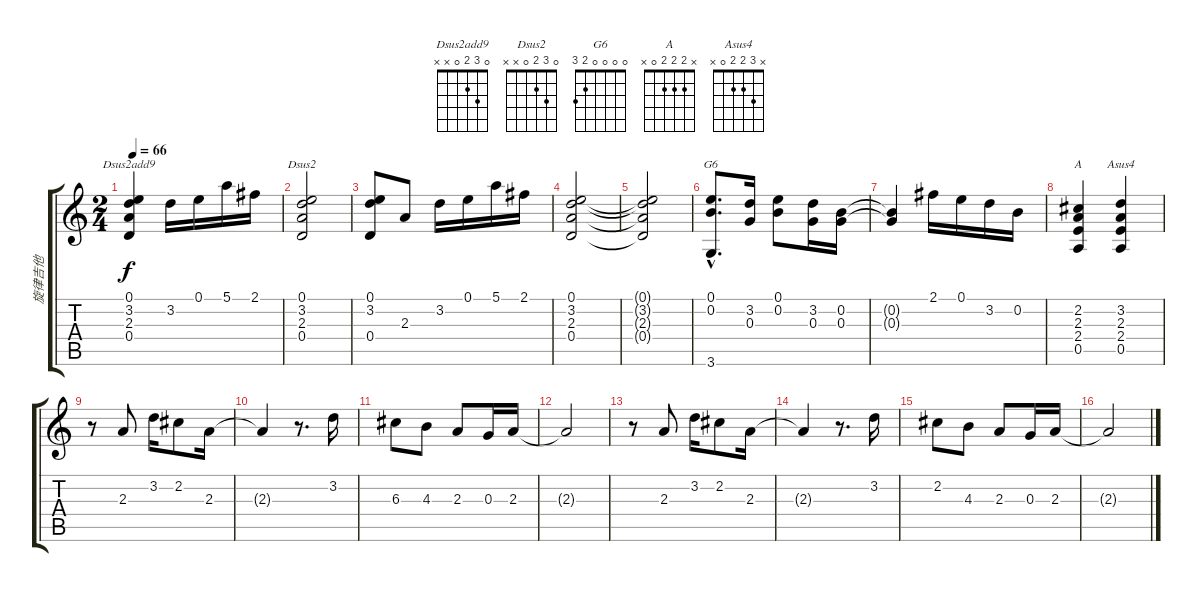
\track ("旋律吉他" "旋律吉他") {instrument overdrivenguitar}
\staff {score tabs}
\tuning (E4 B3 G3 D3 A2 E2) {hide}
\chord ("Dsus2add9" 0 3 2 0 x x)
\chord ("Dsus2" 0 3 2 0 x x)
\chord ("G6" 0 0 0 0 2 3)
\chord ("A" x 2 2 2 0 x)
\chord ("Asus4" x 3 2 2 0 x)
\ts (2 4)
\tempo 66
\clef g2
\ks c
(0.1 3.2 2.3 0.4).4{ch "Dsus2add9" dy f instrument overdrivenguitar} 3.2.16 0.1.16 5.1.16 2.1.16 |
(0.1 3.2 2.3 0.4).2{ch "Dsus2"} |
(0.1 3.2 0.4).8 2.3.8 3.2.16 0.1.16 5.1.16 2.1.16 |
(0.1 3.2 2.3 0.4).2 |
(0.1{t} 3.2{t} 2.3{t} 0.4{t}).2 |
(0.1{hac} 0.2{hac} 3.6{hac}).8{d ch "G6"} (3.2 0.3).16 (0.1 0.2).8 (3.2 0.3).16 (0.2 0.3).16 |
(0.2{t} 0.3{t}).4 2.1.16 0.1.16 3.2.16 0.2.16 |
(2.2 2.3 2.4 0.5).4{ch "A"} (3.2 2.3 2.4 0.5).4{ch "Asus4"} |
r.8 2.3.8 3.2.16 2.2.8 2.3.16 |
2.3{t}.4 r.8{d} 3.2.16 |
6.3.8 4.3.8 2.3.8 0.3.16 2.3.16 |
2.3{t}.2 |
r.8 2.3.8 3.2.16 2.2.8 2.3.16 |
2.3{t}.4 r.8{d} 3.2.16 |
2.2.8 4.3.8 2.3.8 0.3.16 2.3.16 |
2.3{t}.2
